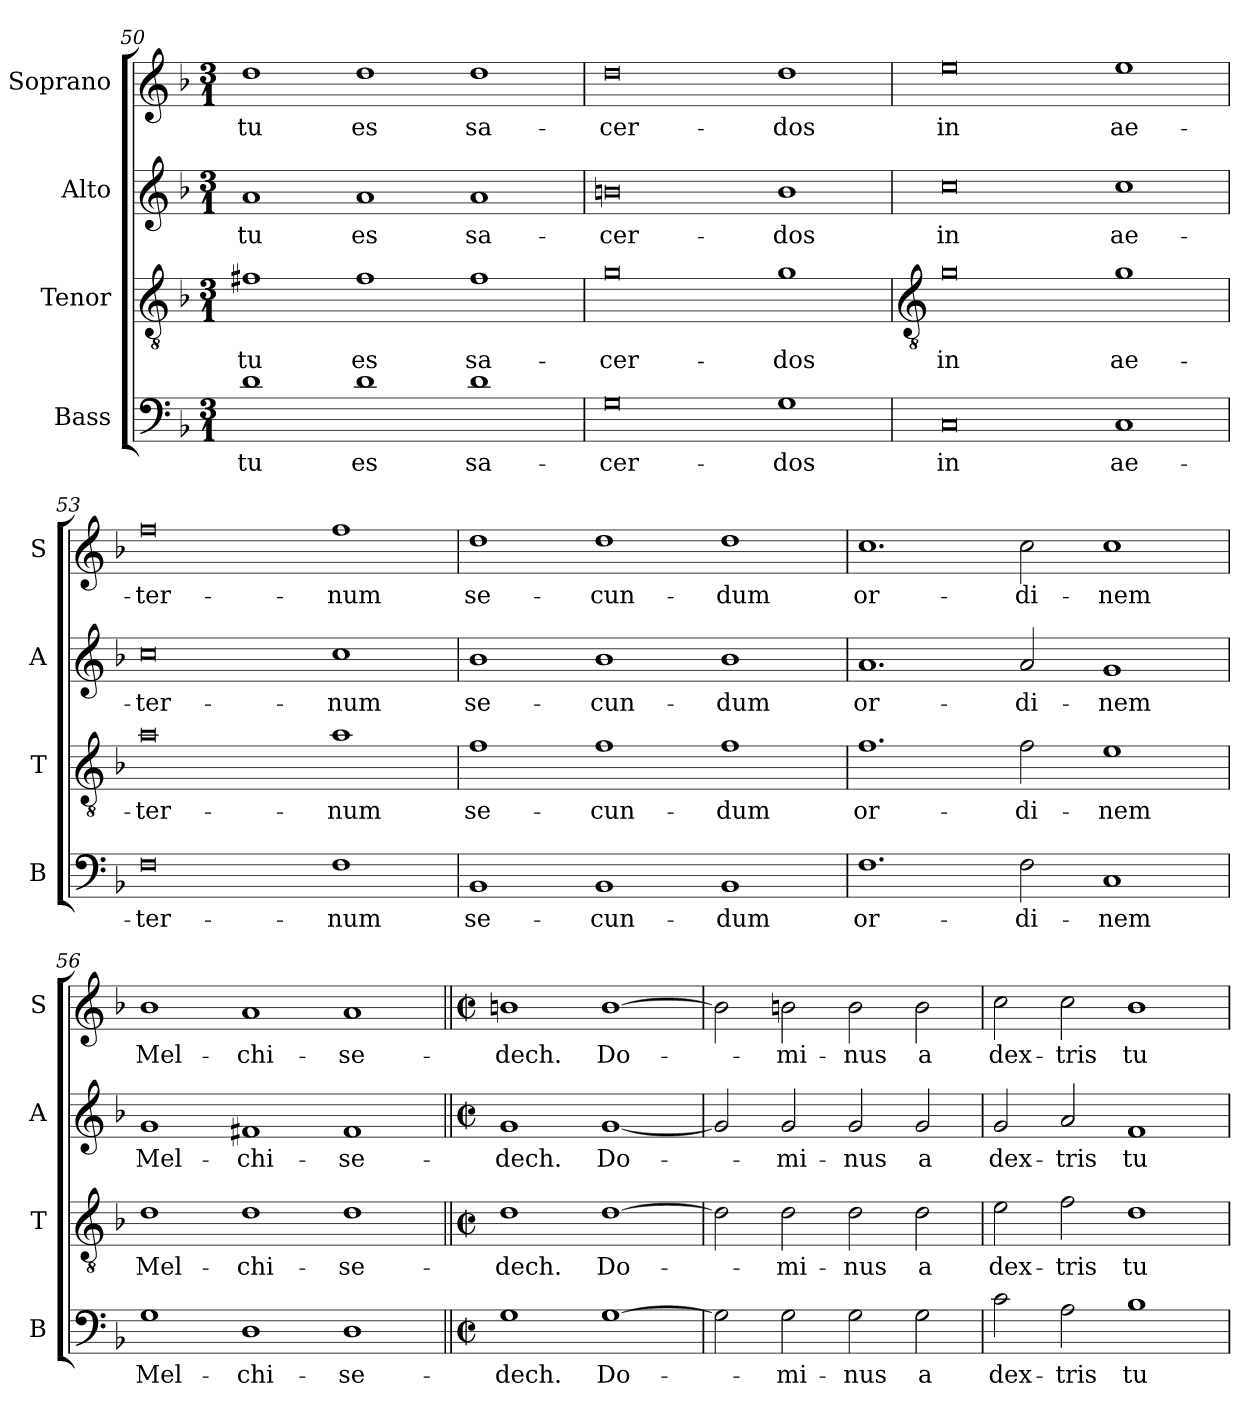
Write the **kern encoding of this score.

**kern	**text	**kern	**text	**kern	**text	**kern	**text
*part4	*part4	*part3	*part3	*part2	*part2	*part1	*part1
*staff4	*staff4	*staff3	*staff3	*staff2	*staff2	*staff1	*staff1
*I"Bass	*	*I"Tenor	*	*I"Alto	*	*I"Soprano	*
*I'B	*	*I'T	*	*I'A	*	*I'S	*
*clefF4	*	*clefGv2	*	*clefG2	*	*clefG2	*
*k[b-]	*	*k[b-]	*	*k[b-]	*	*k[b-]	*
*F:	*	*F:	*	*F:	*	*F:	*
*M3/1	*	*M3/1	*	*M3/1	*	*M3/1	*
=50	=50	=50	=50	=50	=50	=50	=50
!	!LO:LY:b	!	!LO:LY:b	!	!LO:LY:b	!	!LO:LY:b
1d	tu	1f#X	tu	1a	tu	1dd	tu
!	!LO:LY:b	!	!LO:LY:b	!	!LO:LY:b	!	!LO:LY:b
1d	es	1f#	es	1a	es	1dd	es
!	!LO:LY:b	!	!LO:LY:b	!	!LO:LY:b	!	!LO:LY:b
1d	sa-	1f#	sa-	1a	sa-	1dd	sa-
=51	=51	=51	=51	=51	=51	=51	=51
!	!LO:LY:b	!	!LO:LY:b	!	!LO:LY:b	!	!LO:LY:b
0G	-cer-	0g	-cer-	0bn	-cer-	0dd	-cer-
!	!LO:LY:b	!	!LO:LY:b	!	!LO:LY:b	!	!LO:LY:b
1G	-dos	1g	-dos	1b	-dos	1dd	-dos
!!LO:LB:g=z
=52	=52	=52	=52	=52	=52	=52	=52
*	*	*clefGv2	*	*	*	*	*
!	!LO:LY:b	!	!LO:LY:b	!	!LO:LY:b	!	!LO:LY:b
0C	in	0g	in	0cc	in	0ee	in
!	!LO:LY:b	!	!LO:LY:b	!	!LO:LY:b	!	!LO:LY:b
1C	ae-	1g	ae-	1cc	ae-	1ee	ae-
=53	=53	=53	=53	=53	=53	=53	=53
!	!LO:LY:b	!	!LO:LY:b	!	!LO:LY:b	!	!LO:LY:b
0F	-ter-	0a	-ter-	0cc	-ter-	0ff	-ter-
!	!LO:LY:b	!	!LO:LY:b	!	!LO:LY:b	!	!LO:LY:b
1F	-num	1a	-num	1cc	-num	1ff	-num
=54	=54	=54	=54	=54	=54	=54	=54
!	!LO:LY:b	!	!LO:LY:b	!	!LO:LY:b	!	!LO:LY:b
1BB-	se-	1f	se-	1b-	se-	1dd	se-
!	!LO:LY:b	!	!LO:LY:b	!	!LO:LY:b	!	!LO:LY:b
1BB-	-cun-	1f	-cun-	1b-	-cun-	1dd	-cun-
!	!LO:LY:b	!	!LO:LY:b	!	!LO:LY:b	!	!LO:LY:b
1BB-	-dum	1f	-dum	1b-	-dum	1dd	-dum
=55	=55	=55	=55	=55	=55	=55	=55
!	!LO:LY:b	!	!LO:LY:b	!	!LO:LY:b	!	!LO:LY:b
1.F	or-	1.f	or-	1.a	or-	1.cc	or-
!	!LO:LY:b	!	!LO:LY:b	!	!LO:LY:b	!	!LO:LY:b
2F	-di-	2f	-di-	2a	-di-	2cc	-di-
!	!LO:LY:b	!	!LO:LY:b	!	!LO:LY:b	!	!LO:LY:b
1C	-nem	1e	-nem	1g	-nem	1cc	-nem
=56	=56	=56	=56	=56	=56	=56	=56
!	!LO:LY:b	!	!LO:LY:b	!	!LO:LY:b	!	!LO:LY:b
1G	Mel-	1d	Mel-	1g	Mel-	1b-	Mel-
!	!LO:LY:b	!	!LO:LY:b	!	!LO:LY:b	!	!LO:LY:b
1D	-chi-	1d	-chi-	1f#X	-chi-	1a	-chi-
!	!LO:LY:b	!	!LO:LY:b	!	!LO:LY:b	!	!LO:LY:b
1D	-se-	1d	-se-	1f#	-se-	1a	-se-
=57||	=57||	=57||	=57||	=57||	=57||	=57||	=57||
*M4/2	*	*M4/2	*	*M4/2	*	*M4/2	*
*met(c|)	*	*met(c|)	*	*met(c|)	*	*met(c|)	*
!	!LO:LY:b	!	!LO:LY:b	!	!LO:LY:b	!	!LO:LY:b
1G	-dech.	1d	-dech.	1g	-dech.	1bn	-dech.
!	!LO:LY:b	!	!LO:LY:b	!	!LO:LY:b	!	!LO:LY:b
[1G	Do-	[1d	Do-	[1g	Do-	[1b	Do-
=58	=58	=58	=58	=58	=58	=58	=58
2G]	.	2d]	.	2g]	.	2b]	.
!	!LO:LY:b	!	!LO:LY:b	!	!LO:LY:b	!	!LO:LY:b
2G	mi-	2d	mi-	2g	mi-	2b	mi-
!	!LO:LY:b	!	!LO:LY:b	!	!LO:LY:b	!	!LO:LY:b
2G	-nus	2d	-nus	2g	-nus	2b	-nus
!	!LO:LY:b	!	!LO:LY:b	!	!LO:LY:b	!	!LO:LY:b
2G	a	2d	a	2g	a	2b	a
=59	=59	=59	=59	=59	=59	=59	=59
!	!LO:LY:b	!	!LO:LY:b	!	!LO:LY:b	!	!LO:LY:b
2c	dex-	2e	dex-	2g	dex-	2cc	dex-
!	!LO:LY:b	!	!LO:LY:b	!	!LO:LY:b	!	!LO:LY:b
2A	-tris	2f	-tris	2a	-tris	2cc	-tris
!	!LO:LY:b	!	!LO:LY:b	!	!LO:LY:b	!	!LO:LY:b
1B-	tu-	1d	tu-	1f	tu-	1b-	tu-
=	=	=	=	=	=	=	=
*-	*-	*-	*-	*-	*-	*-	*-
